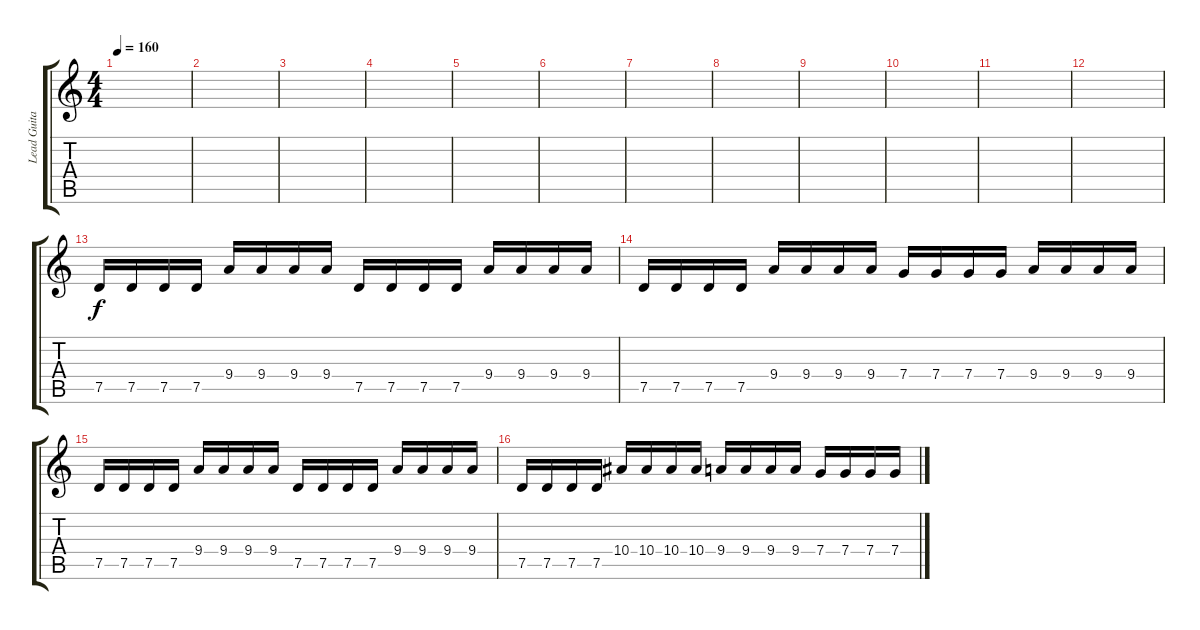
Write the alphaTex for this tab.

\track ("Lead Guitar" "Lead Guita") {instrument distortionguitar}
\staff {score tabs}
\tuning (D4 A3 F3 C3 G2 D2) {hide}
\ts (4 4)
\tempo 160
\clef g2
\ks c
|
|
|
|
|
|
|
|
|
|
|
|
7.5.16 7.5.16 7.5.16 7.5.16 9.4.16 9.4.16 9.4.16 9.4.16 7.5.16 7.5.16 7.5.16 7.5.16 9.4.16 9.4.16 9.4.16 9.4.16 |
7.5.16 7.5.16 7.5.16 7.5.16 9.4.16 9.4.16 9.4.16 9.4.16 7.4.16 7.4.16 7.4.16 7.4.16 9.4.16 9.4.16 9.4.16 9.4.16 |
7.5.16 7.5.16 7.5.16 7.5.16 9.4.16 9.4.16 9.4.16 9.4.16 7.5.16 7.5.16 7.5.16 7.5.16 9.4.16 9.4.16 9.4.16 9.4.16 |
7.5.16 7.5.16 7.5.16 7.5.16 10.4.16 10.4.16 10.4.16 10.4.16 9.4.16 9.4.16 9.4.16 9.4.16 7.4.16 7.4.16 7.4.16 7.4.16
